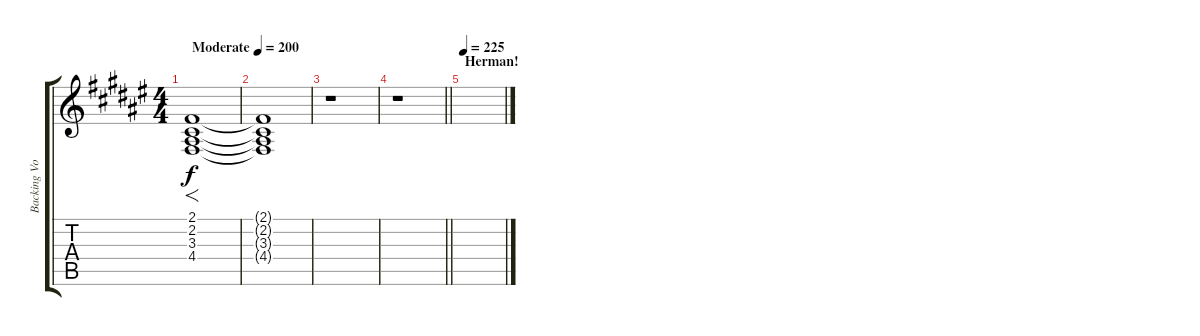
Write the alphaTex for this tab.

\track ("Backing Vocals" "Backing Vo") {instrument choiraahs}
\staff {score tabs}
\tuning (E4 B3 G3 D3 A2 E2) {hide}
\ts (4 4)
\tempo (200 "Moderate")
\clef g2
\ks f#
(2.1 2.2 3.3 4.4).1{f dy f volume 3 instrument choiraahs} |
(2.1{t} 2.2{t} 3.3{t} 4.4{t}).1{volume 12} |
r.1 |
\barLineRight lightlight
r.1 |
\section ("" "Herman!")
\tempo 225
